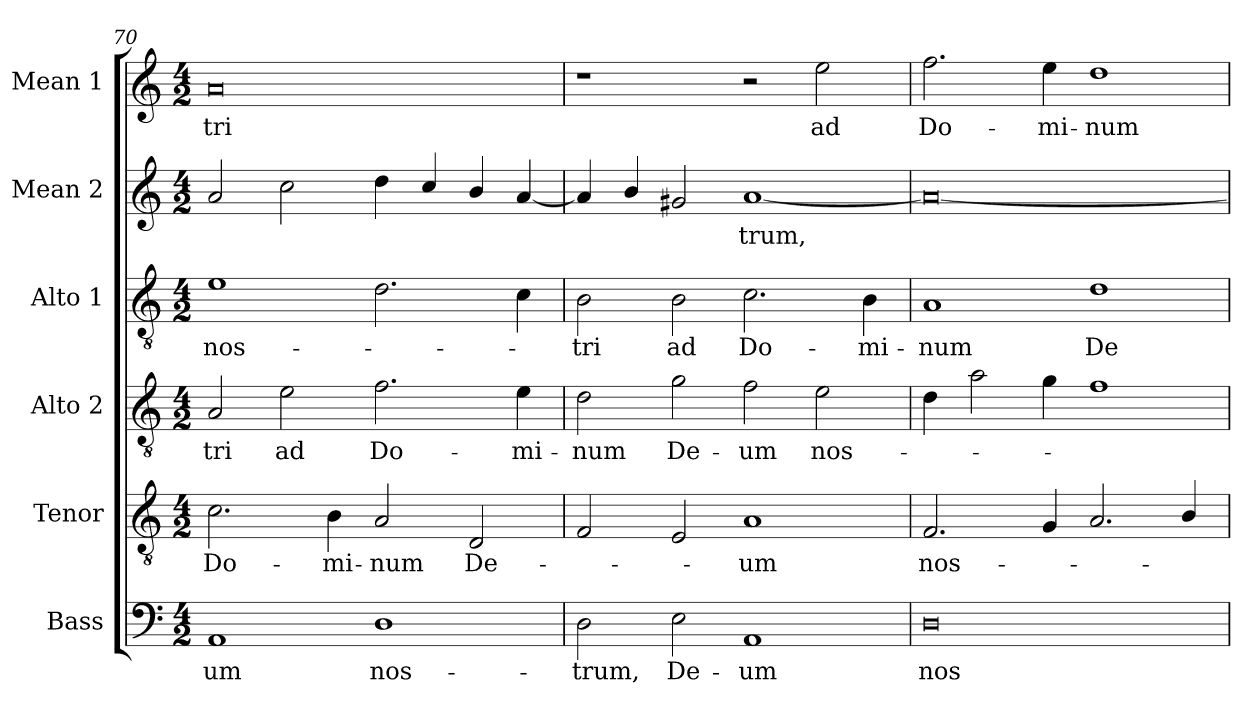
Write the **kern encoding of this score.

**kern	**text	**kern	**text	**kern	**text	**kern	**text	**kern	**text	**kern	**text
*part6	*part6	*part5	*part5	*part4	*part4	*part3	*part3	*part2	*part2	*part1	*part1
*staff6	*staff6	*staff5	*staff5	*staff4	*staff4	*staff3	*staff3	*staff2	*staff2	*staff1	*staff1
*I"Bass	*	*I"Tenor	*	*I"Alto 2	*	*I"Alto 1	*	*I"Mean 2	*	*I"Mean 1	*
*I'B.	*	*I'T.	*	*I'A2.	*	*I'A1	*	*I'M2.	*	*I'M1.	*
*clefF4	*	*clefGv2	*	*clefGv2	*	*clefGv2	*	*clefG2	*	*clefG2	*
*	*	*ITrd7c12	*	*ITrd7c12	*	*ITrd7c12	*	*	*	*	*
*k[]	*	*k[]	*	*k[]	*	*k[]	*	*k[]	*	*k[]	*
*a:	*	*a:	*	*a:	*	*a:	*	*a:	*	*a:	*
*M4/2	*	*M4/2	*	*M4/2	*	*M4/2	*	*M4/2	*	*M4/2	*
=70	=70	=70	=70	=70	=70	=70	=70	=70	=70	=70	=70
!	!LO:LY:b:color=#000000	!	!	!	!	!	!	!	!	!	!
!	!	!	!LO:LY:b:color=#000000	!	!	!	!	!	!	!	!
!	!	!	!	!	!LO:LY:b:color=#000000	!	!	!	!	!	!
!	!	!	!	!	!	!	!LO:LY:b:color=#000000	!	!	!	!
!	!	!	!	!	!	!	!	!	!	!	!LO:LY:b:color=#000000
1AAi	-um	2.Ci\	Do-	2AAi/	-tri	1Ei	nos-	2ai/	.	0ai	-tri
!	!	!	!	!	!LO:LY:b:color=#000000	!	!	!	!	!	!
.	.	.	.	2Ei\	ad	.	.	2cci\	.	.	.
!	!	!	!LO:LY:b:color=#000000	!	!	!	!	!	!	!	!
.	.	4BBi\	-mi-	.	.	.	.	.	.	.	.
!	!LO:LY:b:color=#000000	!	!	!	!	!	!	!	!	!	!
!	!	!	!LO:LY:b:color=#000000	!	!	!	!	!	!	!	!
!	!	!	!	!	!LO:LY:b:color=#000000	!	!	!	!	!	!
1Di	nos-	2AAi/	-num	2.Fi\	Do-	2.Di\	.	4ddi\	.	.	.
.	.	.	.	.	.	.	.	4cci/	.	.	.
!	!	!	!LO:LY:b:color=#000000	!	!	!	!	!	!	!	!
.	.	2DDi/	De-	.	.	.	.	4bi/	.	.	.
!	!	!	!	!	!LO:LY:b:color=#000000	!	!	!	!	!	!
.	.	.	.	4Ei\	-mi-	4Ci\	.	[<4ai/	.	.	.
=71	=71	=71	=71	=71	=71	=71	=71	=71	=71	=71	=71
!	!LO:LY:b:color=#000000	!	!	!	!	!	!	!	!	!	!
!	!	!	!	!	!LO:LY:b:color=#000000	!	!	!	!	!	!
!	!	!	!	!	!	!	!LO:LY:b:color=#000000	!	!	!	!
2Di\	-trum,	2FFi/	.	2Di\	-num	2BBi\	-tri	4ai/]	.	1r	.
.	.	.	.	.	.	.	.	4bi/	.	.	.
!	!LO:LY:b:color=#000000	!	!	!	!	!	!	!	!	!	!
!	!	!	!	!	!LO:LY:b:color=#000000	!	!	!	!	!	!
!	!	!	!	!	!	!	!LO:LY:b:color=#000000	!	!	!	!
2Ei\	De-	2EEi/	.	2Gi\	De-	2BBi\	ad	2g#Xi/	.	.	.
!	!LO:LY:b:color=#000000	!	!	!	!	!	!	!	!	!	!
!	!	!	!LO:LY:b:color=#000000	!	!	!	!	!	!	!	!
!	!	!	!	!	!LO:LY:b:color=#000000	!	!	!	!	!	!
!	!	!	!	!	!	!	!LO:LY:b:color=#000000	!	!	!	!
!	!	!	!	!	!	!	!	!	!LO:LY:b:color=#000000	!	!
1AAi	-um	1AAi	-um	2Fi\	-um	2.Ci\	Do-	[<1ai	-trum,	2r	.
!	!	!	!	!	!LO:LY:b:color=#000000	!	!	!	!	!	!
!	!	!	!	!	!	!	!	!	!	!	!LO:LY:b:color=#000000
.	.	.	.	2Ei\	nos-	.	.	.	.	2eei\	ad
!	!	!	!	!	!	!	!LO:LY:b:color=#000000	!	!	!	!
.	.	.	.	.	.	4BBi\	-mi-	.	.	.	.
!!LO:PB:g=z
=72	=72	=72	=72	=72	=72	=72	=72	=72	=72	=72	=72
!	!LO:LY:b:color=#000000	!	!	!	!	!	!	!	!	!	!
!	!	!	!LO:LY:b:color=#000000	!	!	!	!	!	!	!	!
!	!	!	!	!	!	!	!LO:LY:b:color=#000000	!	!	!	!
!	!	!	!	!	!	!	!	!	!	!	!LO:LY:b:color=#000000
0Di	nos-	2.FFi/	nos-	4Di\	.	1AAi	-num	0ai_<	.	2.ffi\	Do-
.	.	.	.	2Ai\	.	.	.	.	.	.	.
!	!	!	!	!	!	!	!	!	!	!	!LO:LY:b:color=#000000
.	.	4GGi/	.	4Gi\	.	.	.	.	.	4eei\	-mi-
!	!	!	!	!	!	!	!LO:LY:b:color=#000000	!	!	!	!
!	!	!	!	!	!	!	!	!	!	!	!LO:LY:b:color=#000000
.	.	2.AAi/	.	1Fi	.	1Di	De-	.	.	1ddi	-num
.	.	4BBi/	.	.	.	.	.	.	.	.	.
=	=	=	=	=	=	=	=	=	=	=	=
*-	*-	*-	*-	*-	*-	*-	*-	*-	*-	*-	*-
